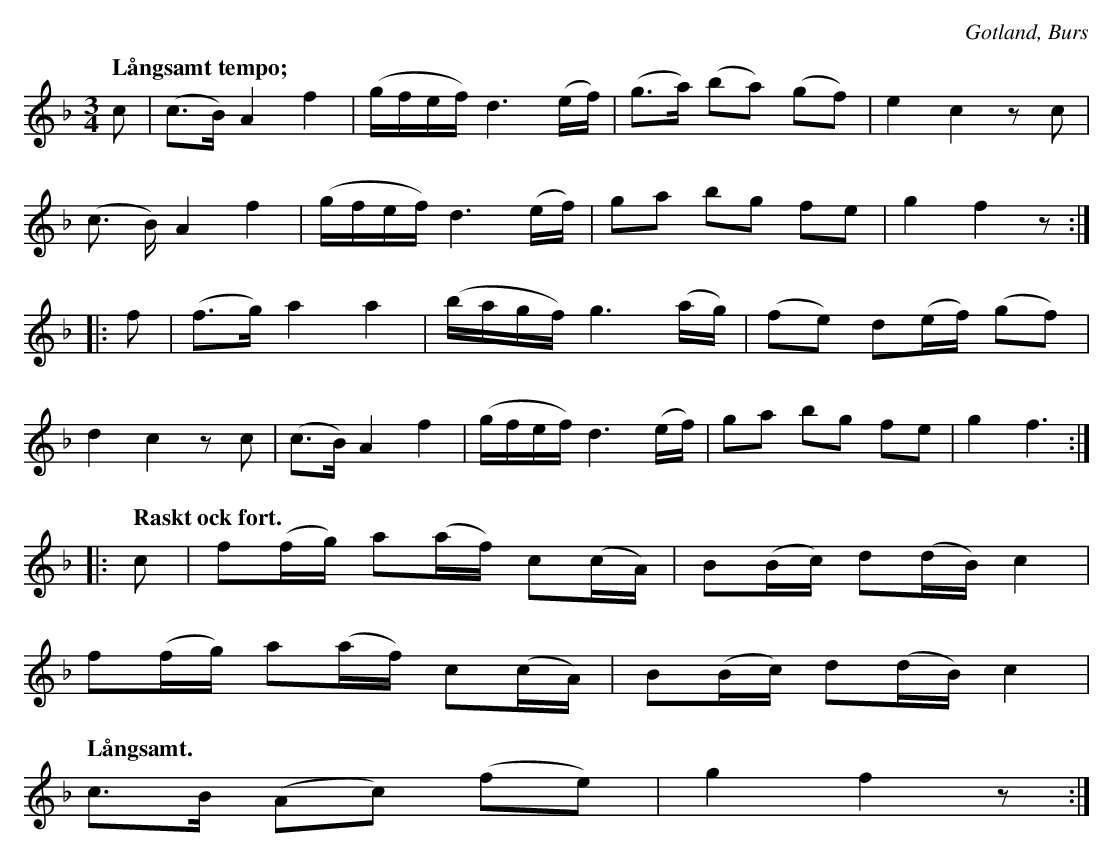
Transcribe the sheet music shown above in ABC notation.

X:1
T:
Q:"L\aangsamt tempo;"
O:Gotland, Burs
M:3/4
L:1/16
K:F
c2|(c3B) A4 f4|(gfef) d6 (ef)|(g3a) (b2a2) (g2f2)|e4 c4 z2 c2|
(c3 B) A4f4|(gfef) d6 (ef)|g2a2 b2g2 f2e2|g4 f4 z2:|
|:f2|(f3g) a4a4|(bagf) g6 (ag)|(f2e2) d2(ef) (g2f2)|
d4 c4 z2 c2|(c3B) A4 f4|(gfef) d6 (ef)|g2a2 b2g2 f2e2|g4 f6:|
|:[Q:"Raskt ock fort."]c2|f2(fg) a2(af) c2(cA)|B2(Bc) d2(dB) c4|
f2(fg) a2(af) c2(cA)|B2(Bc) d2(dB) c4|
[Q:"L\aangsamt."]c3B (A2c2) (f2e2)|g4 f4 z2:|
